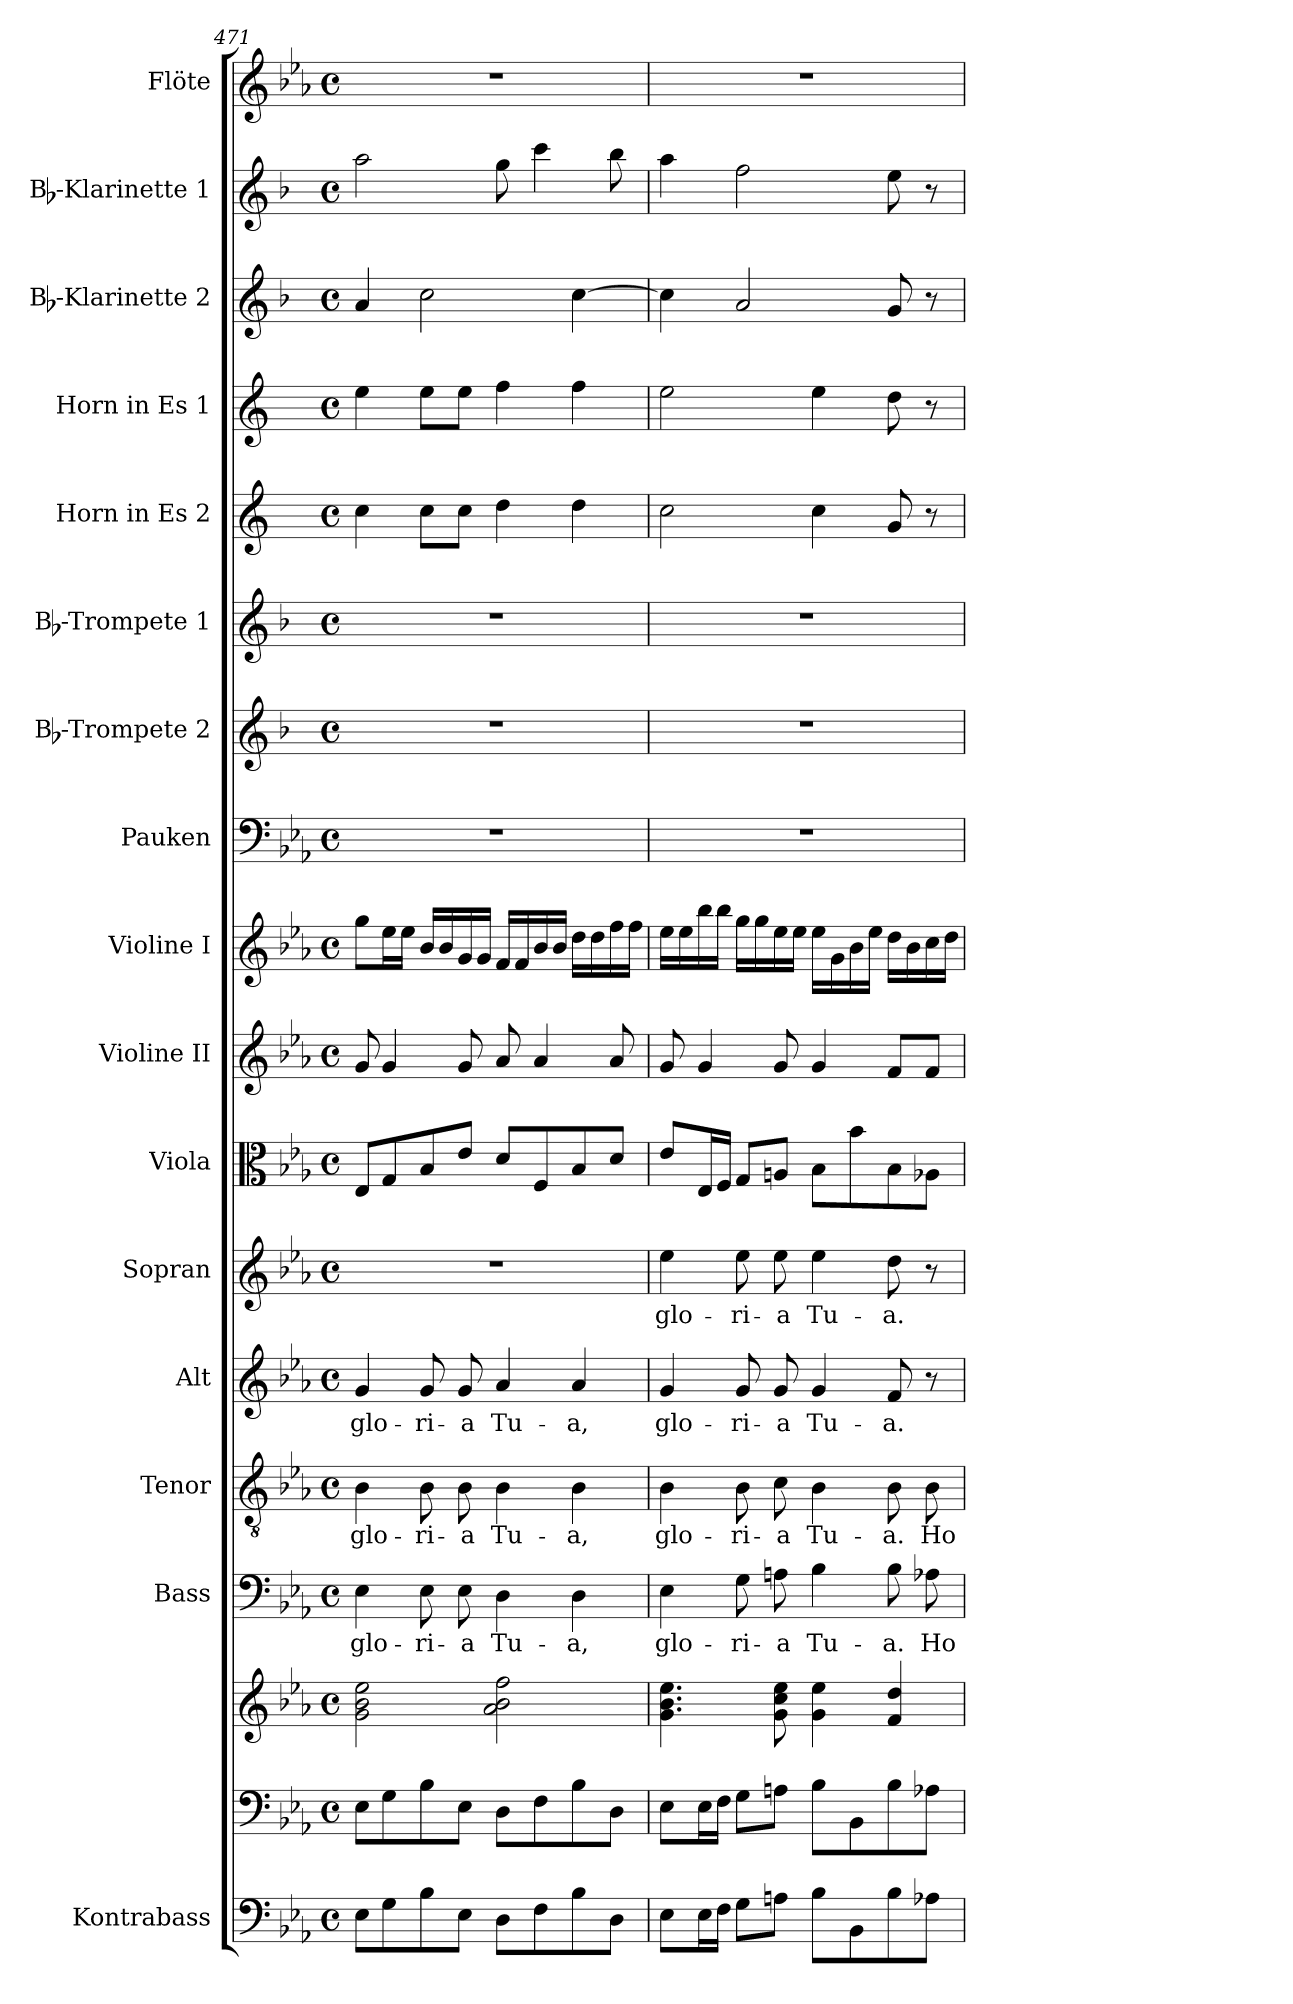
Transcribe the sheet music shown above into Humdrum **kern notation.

**kern	**kern	**kern	**kern	**text	**kern	**text	**kern	**text	**kern	**text	**kern	**kern	**kern	**kern	**kern	**kern	**kern	**kern	**kern	**kern	**kern
*part17	*part16	*part16	*part15	*part15	*part14	*part14	*part13	*part13	*part12	*part12	*part11	*part10	*part9	*part8	*part7	*part6	*part5	*part4	*part3	*part2	*part1
*staff18	*staff17	*staff16	*staff15	*staff15	*staff14	*staff14	*staff13	*staff13	*staff12	*staff12	*staff11	*staff10	*staff9	*staff8	*staff7	*staff6	*staff5	*staff4	*staff3	*staff2	*staff1
*I"Kontrabass	*	*	*I"Bass	*	*I"Tenor	*	*I"Alt	*	*I"Sopran	*	*I"Viola	*I"Violine II	*I"Violine I	*I"Pauken	*I"Bb-Trompete 2	*I"Bb-Trompete 1	*I"Horn in Es 2	*I"Horn in Es 1	*I"Bb-Klarinette 2	*I"Bb-Klarinette 1	*I"Flöte
*I'Kb.	*	*	*I'B.	*	*I'T.	*	*I'A.	*	*I'S.	*	*I'Vla.	*I'Vl. II	*I'Vl. I	*I'Pk.	*I'Bb Trp. 2	*I'Bb Trp. 1	*	*	*I'Bb Kl. 2	*I'Bb Kl. 1	*I'Fl.
*clefF4	*clefF4	*clefG2	*clefF4	*	*clefGv2	*	*clefG2	*	*clefG2	*	*clefC3	*clefG2	*clefG2	*clefF4	*clefG2	*clefG2	*clefG2	*clefG2	*clefG2	*clefG2	*clefG2
*ITrd7c12	*	*	*	*	*	*	*	*	*	*	*	*	*	*	*ITrd1c2	*ITrd1c2	*ITrd5c9	*ITrd5c9	*ITrd1c2	*ITrd1c2	*
*k[b-e-a-]	*k[b-e-a-]	*k[b-e-a-]	*k[b-e-a-]	*	*k[b-e-a-]	*	*k[b-e-a-]	*	*k[b-e-a-]	*	*k[b-e-a-]	*k[b-e-a-]	*k[b-e-a-]	*k[b-e-a-]	*k[b-e-a-]	*k[b-e-a-]	*k[b-e-a-]	*k[b-e-a-]	*k[b-e-a-]	*k[b-e-a-]	*k[b-e-a-]
*E-:	*E-:	*E-:	*E-:	*	*E-:	*	*E-:	*	*E-:	*	*E-:	*E-:	*E-:	*E-:	*E-:	*E-:	*E-:	*E-:	*E-:	*E-:	*E-:
*M4/4	*M4/4	*M4/4	*M4/4	*	*M4/4	*	*M4/4	*	*M4/4	*	*M4/4	*M4/4	*M4/4	*M4/4	*M4/4	*M4/4	*M4/4	*M4/4	*M4/4	*M4/4	*M4/4
*met(c)	*met(c)	*met(c)	*met(c)	*	*met(c)	*	*met(c)	*	*met(c)	*	*met(c)	*met(c)	*met(c)	*met(c)	*met(c)	*met(c)	*met(c)	*met(c)	*met(c)	*met(c)	*met(c)
=471	=471	=471	=471	=471	=471	=471	=471	=471	=471	=471	=471	=471	=471	=471	=471	=471	=471	=471	=471	=471	=471
!	!	!	!	!LO:LY:b	!	!LO:LY:b	!	!LO:LY:b	!	!	!	!	!	!	!	!	!	!	!	!	!
8EE-\L	8E-\L	2g\ 2b-\ 2ee-\	4E-\	glo-	4B-\	glo-	4g/	glo-	1r	.	8E-/L	8g/	8gg\L	1r	1r	1r	4e-\	4g\	4g/	2gg\	1r
8GG\	8G\	.	.	.	.	.	.	.	.	.	8G/	4g/	16ee-\L	.	.	.	.	.	.	.	.
.	.	.	.	.	.	.	.	.	.	.	.	.	16ee-\JJ	.	.	.	.	.	.	.	.
!	!	!	!	!LO:LY:b	!	!LO:LY:b	!	!LO:LY:b	!	!	!	!	!	!	!	!	!	!	!	!	!
8BB-\	8B-\	.	8E-\	-ri-	8B-\	-ri-	8g/	-ri-	.	.	8B-/	.	16b-/LL	.	.	.	8e-\L	8g\L	2b-\	.	.
.	.	.	.	.	.	.	.	.	.	.	.	.	16b-/	.	.	.	.	.	.	.	.
!	!	!	!	!LO:LY:b	!	!LO:LY:b	!	!LO:LY:b	!	!	!	!	!	!	!	!	!	!	!	!	!
8EE-\J	8E-\J	.	8E-\	-a	8B-\	-a	8g/	-a	.	.	8e-/J	8g/	16g/	.	.	.	8e-\J	8g\J	.	.	.
.	.	.	.	.	.	.	.	.	.	.	.	.	16g/JJ	.	.	.	.	.	.	.	.
!	!	!	!	!LO:LY:b	!	!LO:LY:b	!	!LO:LY:b	!	!	!	!	!	!	!	!	!	!	!	!	!
8DD\L	8D\L	2a-\ 2b-\ 2ff\	4D\	Tu-	4B-\	Tu-	4a-/	Tu-	.	.	8d/L	8a-/	16f/LL	.	.	.	4f\	4a-\	.	8ff\	.
.	.	.	.	.	.	.	.	.	.	.	.	.	16f/	.	.	.	.	.	.	.	.
8FF\	8F\	.	.	.	.	.	.	.	.	.	8F/	4a-/	16b-/	.	.	.	.	.	.	4bb-\	.
.	.	.	.	.	.	.	.	.	.	.	.	.	16b-/JJ	.	.	.	.	.	.	.	.
!	!	!	!	!LO:LY:b	!	!LO:LY:b	!	!LO:LY:b	!	!	!	!	!	!	!	!	!	!	!	!	!
8BB-\	8B-\	.	4D\	-a,	4B-\	-a,	4a-/	-a,	.	.	8B-/	.	16dd\LL	.	.	.	4f\	4a-\	[4b-\	.	.
.	.	.	.	.	.	.	.	.	.	.	.	.	16dd\	.	.	.	.	.	.	.	.
8DD\J	8D\J	.	.	.	.	.	.	.	.	.	8d/J	8a-/	16ff\	.	.	.	.	.	.	8aa-\	.
.	.	.	.	.	.	.	.	.	.	.	.	.	16ff\JJ	.	.	.	.	.	.	.	.
=472	=472	=472	=472	=472	=472	=472	=472	=472	=472	=472	=472	=472	=472	=472	=472	=472	=472	=472	=472	=472	=472
!	!	!	!	!LO:LY:b	!	!LO:LY:b	!	!LO:LY:b	!	!LO:LY:b	!	!	!	!	!	!	!	!	!	!	!
8EE-\L	8E-\L	4.g\ 4.b-\ 4.ee-\	4E-\	glo-	4B-\	glo-	4g/	glo-	4ee-\	glo-	8e-/L	8g/	16ee-\LL	1r	1r	1r	2e-\	2g\	4b-\]	4gg\	1r
.	.	.	.	.	.	.	.	.	.	.	.	.	16ee-\	.	.	.	.	.	.	.	.
16EE-\L	16E-\L	.	.	.	.	.	.	.	.	.	16E-/L	4g/	16bb-\	.	.	.	.	.	.	.	.
16FF\JJ	16F\JJ	.	.	.	.	.	.	.	.	.	16F/JJ	.	16bb-\JJ	.	.	.	.	.	.	.	.
!	!	!	!	!LO:LY:b	!	!LO:LY:b	!	!LO:LY:b	!	!LO:LY:b	!	!	!	!	!	!	!	!	!	!	!
8GG\L	8G\L	.	8G\	-ri-	8B-\	-ri-	8g/	-ri-	8ee-\	-ri-	8G/L	.	16gg\LL	.	.	.	.	.	2g/	2ee-\	.
.	.	.	.	.	.	.	.	.	.	.	.	.	16gg\	.	.	.	.	.	.	.	.
!	!	!	!	!LO:LY:b	!	!LO:LY:b	!	!LO:LY:b	!	!LO:LY:b	!	!	!	!	!	!	!	!	!	!	!
8AAn\J	8An\J	8g\ 8cc\ 8ee-\	8An\	-a	8c\	-a	8g/	-a	8ee-\	-a	8An/J	8g/	16ee-\	.	.	.	.	.	.	.	.
.	.	.	.	.	.	.	.	.	.	.	.	.	16ee-\JJ	.	.	.	.	.	.	.	.
!	!	!	!	!LO:LY:b	!	!LO:LY:b	!	!LO:LY:b	!	!LO:LY:b	!	!	!	!	!	!	!	!	!	!	!
8BB-\L	8B-\L	4g\ 4ee-\	4B-\	Tu-	4B-\	Tu-	4g/	Tu-	4ee-\	Tu-	8B-\L	4g/	16ee-\LL	.	.	.	4e-\	4g\	.	.	.
.	.	.	.	.	.	.	.	.	.	.	.	.	16g\	.	.	.	.	.	.	.	.
8BBB-\	8BB-\	.	.	.	.	.	.	.	.	.	8b-\	.	16b-\	.	.	.	.	.	.	.	.
.	.	.	.	.	.	.	.	.	.	.	.	.	16ee-\JJ	.	.	.	.	.	.	.	.
!	!	!	!	!LO:LY:b	!	!LO:LY:b	!	!LO:LY:b	!	!LO:LY:b	!	!	!	!	!	!	!	!	!	!	!
8BB-\	8B-\	4f/ 4dd/	8B-\	-a.	8B-\	-a.	8f/	-a.	8dd\	-a.	8B-\	8f/L	16dd\LL	.	.	.	8B-/	8f\	8f/	8dd\	.
.	.	.	.	.	.	.	.	.	.	.	.	.	16b-\	.	.	.	.	.	.	.	.
!	!	!	!	!LO:LY:b	!	!LO:LY:b	!	!	!	!	!	!	!	!	!	!	!	!	!	!	!
8AA-X\J	8A-X\J	.	8A-X\	Ho-	8B-\	Ho-	8r	.	8r	.	8A-X\J	8f/J	16cc\	.	.	.	8r	8r	8r	8r	.
.	.	.	.	.	.	.	.	.	.	.	.	.	16dd\JJ	.	.	.	.	.	.	.	.
=	=	=	=	=	=	=	=	=	=	=	=	=	=	=	=	=	=	=	=	=	=
*-	*-	*-	*-	*-	*-	*-	*-	*-	*-	*-	*-	*-	*-	*-	*-	*-	*-	*-	*-	*-	*-
